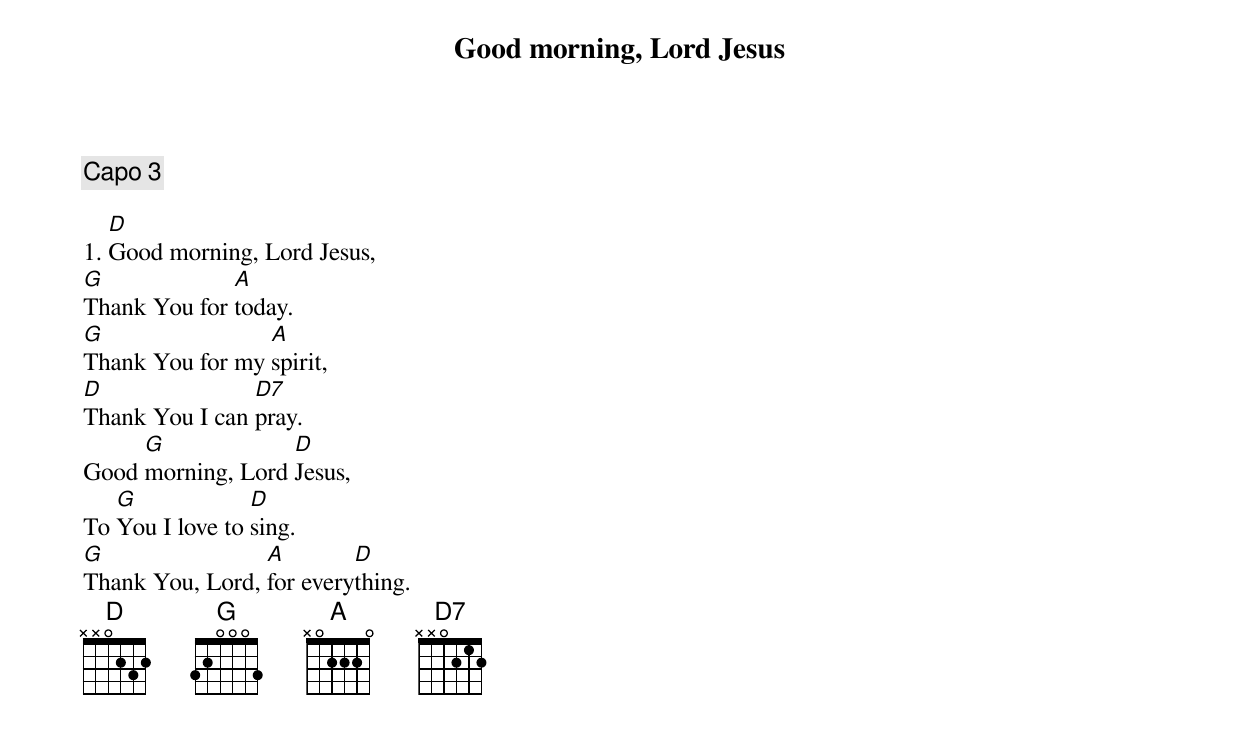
{t:Good morning, Lord Jesus}
{c:Capo 3}

1. [D]Good morning, Lord Jesus,
[G]Thank You for [A]today.
[G]Thank You for my [A]spirit,
[D]Thank You I can [D7]pray.
Good [G]morning, Lord [D]Jesus,
To [G]You I love to [D]sing.
[G]Thank You, Lord, [A]for every[D]thing.
